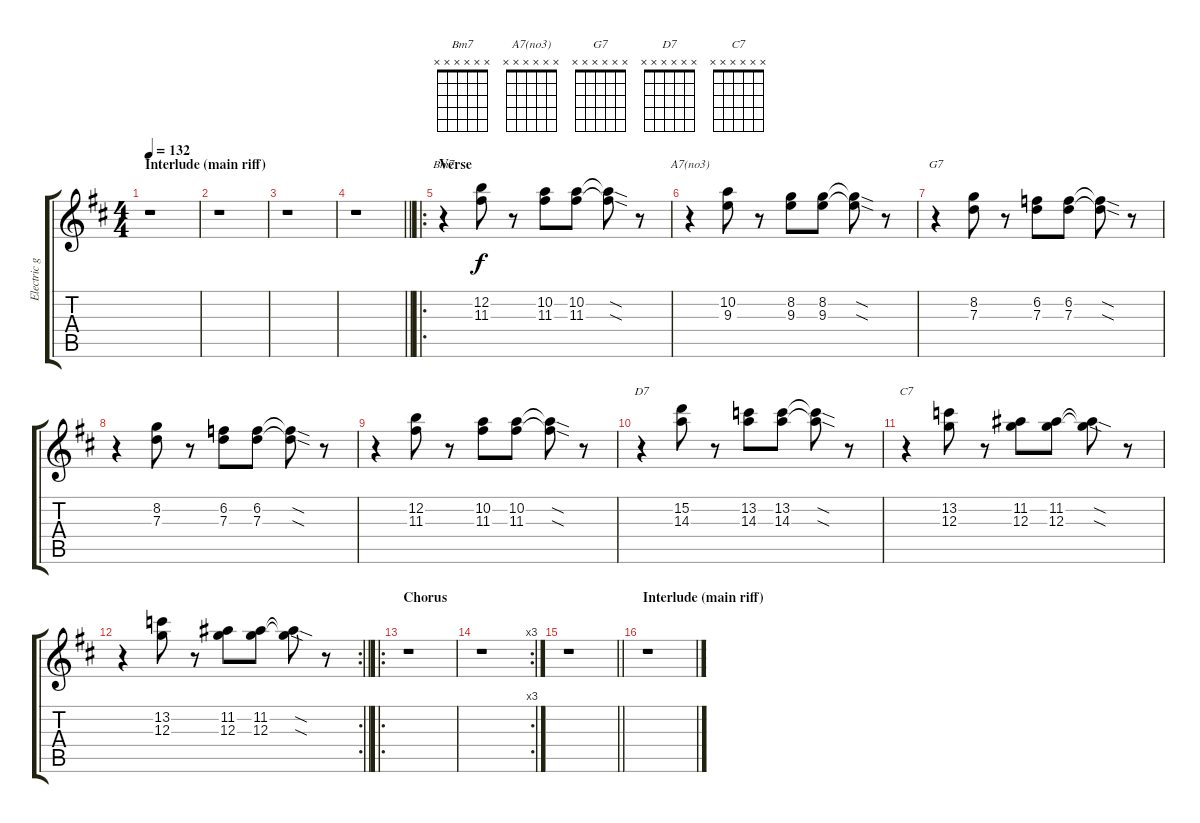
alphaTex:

\track ("Electric guitar: fills" "Electric g") {instrument overdrivenguitar}
\staff {score tabs}
\tuning (E4 B3 G3 D3 A2 D2) {hide}
\chord ("Bm7" x x x x x x)
\chord ("A7(no3)" x x x x x x)
\chord ("G7" x x x x x x)
\chord ("D7" x x x x x x)
\chord ("C7" x x x x x x)
\ts (4 4)
\section ("" "Interlude (main riff)")
\tempo 132
\clef g2
\ks d
r.1{dy f} |
r.1 |
r.1 |
\barLineRight lightlight
r.1 |
\ro
\section ("" "Verse")
r.4{ch "Bm7"} (12.2 11.3).8 r.8 (10.2 11.3).8 (10.2 11.3).8 (10.2{sod t} 11.3{sod t}).8 r.8 |
r.4{ch "A7(no3)"} (10.2 9.3).8 r.8 (8.2 9.3).8 (8.2 9.3).8 (8.2{sod t} 9.3{sod t}).8 r.8 |
r.4{ch "G7"} (8.2 7.3).8 r.8 (6.2 7.3).8 (6.2 7.3).8 (6.2{sod t} 7.3{sod t}).8 r.8 |
r.4 (8.2 7.3).8 r.8 (6.2 7.3).8 (6.2 7.3).8 (6.2{sod t} 7.3{sod t}).8 r.8 |
r.4 (12.2 11.3).8 r.8 (10.2 11.3).8 (10.2 11.3).8 (10.2{sod t} 11.3{sod t}).8 r.8 |
r.4{ch "D7"} (15.2 14.3).8 r.8 (13.2 14.3).8 (13.2 14.3).8 (13.2{sod t} 14.3{sod t}).8 r.8 |
r.4{ch "C7"} (13.2 12.3).8 r.8 (11.2 12.3).8 (11.2 12.3).8 (11.2{sod t} 12.3{sod t}).8 r.8 |
\rc 2
\barLineRight lightlight
r.4 (13.2 12.3).8 r.8 (11.2 12.3).8 (11.2 12.3).8 (11.2{sod t} 12.3{sod t}).8 r.8 |
\ro
\section ("" "Chorus")
r.1 |
\rc 3
r.1 |
\barLineRight lightlight
r.1 |
\section ("" "Interlude (main riff)")
r.1
